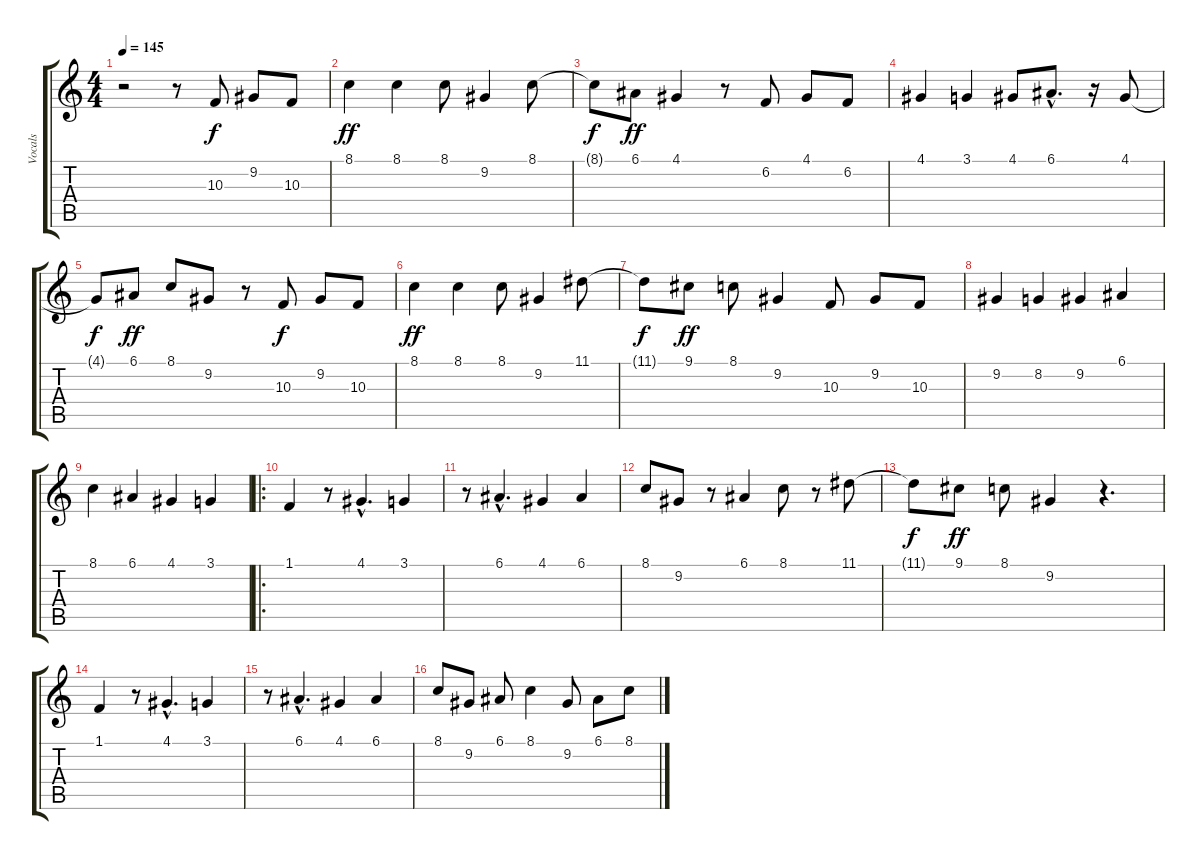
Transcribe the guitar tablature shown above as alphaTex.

\track ("Vocals" "Vocals") {instrument choiraahs}
\staff {score tabs}
\tuning (E4 B3 G3 D3 A2 E2) {hide}
\ts (4 4)
\tempo 145
\clef g2
\ks c
r.2{dy f} r.8 10.3.8 9.2.8 10.3.8 |
8.1.4{dy ff} 8.1.4 8.1.8 9.2.4 8.1.8 |
8.1{t}.8{dy f} 6.1.8{dy ff} 4.1.4 r.8 6.2.8 4.1.8 6.2.8 |
4.1.4 3.1.4 4.1.8 6.1{hac}.8{d} r.16 4.1.8 |
4.1{t}.8{dy f} 6.1.8{dy ff} 8.1.8 9.2.8 r.8 10.3.8{dy f} 9.2.8 10.3.8 |
8.1.4{dy ff} 8.1.4 8.1.8 9.2.4 11.1.8 |
11.1{t}.8{dy f} 9.1.8{dy ff} 8.1.8 9.2.4 10.3.8 9.2.8 10.3.8 |
9.2.4 8.2.4 9.2.4 6.1.4 |
8.1.4 6.1.4 4.1.4 3.1.4 |
\ro
1.1.4 r.8 4.1{hac}.4{d} 3.1.4 |
r.8 6.1{hac}.4{d} 4.1.4 6.1.4 |
8.1.8 9.2.8 r.8 6.1.4 8.1.8 r.8 11.1.8 |
11.1{t}.8{dy f} 9.1.8{dy ff} 8.1.8 9.2.4 r.4{d} |
1.1.4 r.8 4.1{hac}.4{d} 3.1.4 |
r.8 6.1{hac}.4{d} 4.1.4 6.1.4 |
8.1.8 9.2.8 6.1.8 8.1.4 9.2.8 6.1.8 8.1.8
